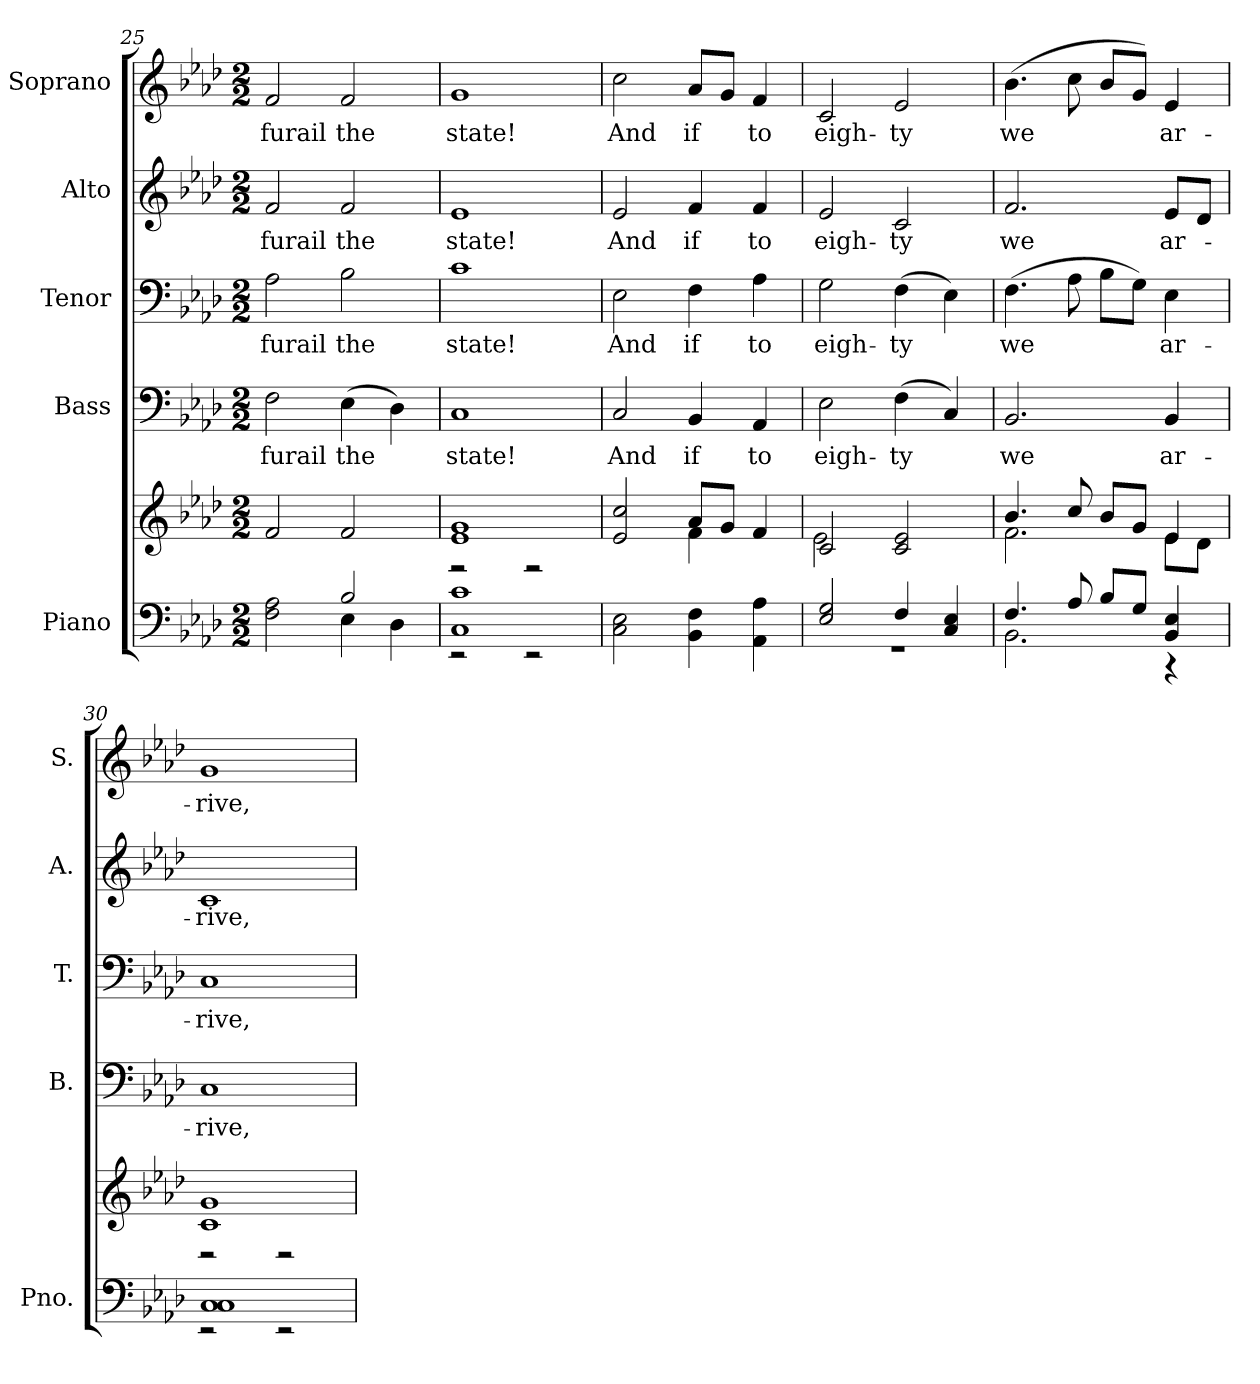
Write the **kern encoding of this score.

**kern	**kern	**kern	**text	**kern	**text	**kern	**text	**kern	**text
*part5	*part5	*part4	*part4	*part3	*part3	*part2	*part2	*part1	*part1
*staff6	*staff5	*staff4	*staff4	*staff3	*staff3	*staff2	*staff2	*staff1	*staff1
*I"Piano	*	*I"Bass	*	*I"Tenor	*	*I"Alto	*	*I"Soprano	*
*I'Pno.	*	*I'B.	*	*I'T.	*	*I'A.	*	*I'S.	*
*clefF4	*clefG2	*clefF4	*	*clefF4	*	*clefG2	*	*clefG2	*
*k[b-e-a-d-]	*k[b-e-a-d-]	*k[b-e-a-d-]	*	*k[b-e-a-d-]	*	*k[b-e-a-d-]	*	*k[b-e-a-d-]	*
*A-:	*A-:	*A-:	*	*A-:	*	*A-:	*	*A-:	*
*M2/2	*M2/2	*M2/2	*	*M2/2	*	*M2/2	*	*M2/2	*
=25	=25	=25	=25	=25	=25	=25	=25	=25	=25
*^	*	*	*	*	*	*	*	*	*
!	!	!	!	!LO:LY:b:color=#000000	!	!	!	!	!	!
!	!	!	!	!	!	!LO:LY:b:color=#000000	!	!	!	!
!	!	!	!	!	!	!	!	!LO:LY:b:color=#000000	!	!
!	!	!	!	!	!	!	!	!	!	!LO:LY:b:color=#000000
2Fi\ 2A-i	2ryy	2fi/	2Fi\	furail	2A-i\	furail	2fi/	furail	2fi/	furail
!	!	!	!	!LO:LY:b:color=#000000	!	!	!	!	!	!
!	!	!	!	!	!	!LO:LY:b:color=#000000	!	!	!	!
!	!	!	!	!	!	!	!	!LO:LY:b:color=#000000	!	!
!	!	!	!	!	!	!	!	!	!	!LO:LY:b:color=#000000
2B-i/	4E-i\	2fi/	(4E-i\	the	2B-i\	the	2fi/	the	2fi/	the
.	4D-i\	.	4D-i\)	.	.	.	.	.	.	.
=26	=26	=26	=26	=26	=26	=26	=26	=26	=26	=26
*	*	*^	*	*	*	*	*	*	*	*
!	!	!	!	!	!LO:LY:b:color=#000000	!	!	!	!	!	!
!	!	!	!	!	!	!	!LO:LY:b:color=#000000	!	!	!	!
!	!	!	!	!	!	!	!	!	!LO:LY:b:color=#000000	!	!
!	!	!	!	!	!	!	!	!	!	!	!LO:LY:b:color=#000000
1Ci 1ci	2r	1e-i 1gi	2r	1Ci	state!	1ci	state!	1e-i	state!	1gi	state!
.	2r	.	2r	.	.	.	.	.	.	.	.
*v	*v	*	*	*	*	*	*	*	*	*	*
!!LO:PB:g=z
=27	=27	=27	=27	=27	=27	=27	=27	=27	=27	=27
*^	*	*	*	*	*	*	*	*	*	*
!	!	!	!	!	!LO:LY:b:color=#000000	!	!	!	!	!	!
*v	*v	*	*	*	*	*	*	*	*	*	*
*^	*	*	*	*	*	*	*	*	*	*
!	!	!	!	!	!	!	!LO:LY:b:color=#000000	!	!	!	!
*v	*v	*	*	*	*	*	*	*	*	*	*
*^	*	*	*	*	*	*	*	*	*	*
!	!	!	!	!	!	!	!	!	!LO:LY:b:color=#000000	!	!
*v	*v	*	*	*	*	*	*	*	*	*	*
*^	*	*	*	*	*	*	*	*	*	*
!	!	!	!	!	!	!	!	!	!	!	!LO:LY:b:color=#000000
*v	*v	*	*	*	*	*	*	*	*	*	*
2Ci\ 2E-i	2e-i/ 2cci	2ryy	2Ci/	And	2E-i\	And	2e-i/	And	2cci\	And
!	!	!	!	!LO:LY:b:color=#000000	!	!	!	!	!	!
!	!	!	!	!	!	!LO:LY:b:color=#000000	!	!	!	!
!	!	!	!	!	!	!	!	!LO:LY:b:color=#000000	!	!
!	!	!	!	!	!	!	!	!	!	!LO:LY:b:color=#000000
4BB-i\ 4Fi	8a-i/L	4fi\	4BB-i/	if	4Fi\	if	4fi/	if	8a-i/L	if
.	8gi/J	.	.	.	.	.	.	.	8gi/J	.
!	!	!	!	!LO:LY:b:color=#000000	!	!	!	!	!	!
!	!	!	!	!	!	!LO:LY:b:color=#000000	!	!	!	!
!	!	!	!	!	!	!	!	!LO:LY:b:color=#000000	!	!
!	!	!	!	!	!	!	!	!	!	!LO:LY:b:color=#000000
4AA-i\ 4A-i	4fi/	4ryy	4AA-i/	to	4A-i\	to	4fi/	to	4fi/	to
=28	=28	=28	=28	=28	=28	=28	=28	=28	=28	=28
*^	*	*	*	*	*	*	*	*	*	*
!	!	!	!	!	!LO:LY:b:color=#000000	!	!	!	!	!	!
!	!	!	!	!	!	!	!LO:LY:b:color=#000000	!	!	!	!
!	!	!	!	!	!	!	!	!	!LO:LY:b:color=#000000	!	!
!	!	!	!	!	!	!	!	!	!	!	!LO:LY:b:color=#000000
2E-i/ 2Gi	1r	2ci/	2e-i\	2E-i\	eigh-	2Gi\	eigh-	2e-i/	eigh-	2ci/	eigh-
!	!	!	!	!	!LO:LY:b:color=#000000	!	!	!	!	!	!
!	!	!	!	!	!	!	!LO:LY:b:color=#000000	!	!	!	!
!	!	!	!	!	!	!	!	!	!LO:LY:b:color=#000000	!	!
!	!	!	!	!	!	!	!	!	!	!	!LO:LY:b:color=#000000
4Fi/	.	2ci/ 2e-i	2ryy	(4Fi\	-ty	(4Fi\	-ty	2ci/	-ty	2e-i/	-ty
4Ci/ 4E-i	.	.	.	4Ci/)	.	4E-i\)	.	.	.	.	.
=29	=29	=29	=29	=29	=29	=29	=29	=29	=29	=29	=29
!	!	!	!	!	!LO:LY:b:color=#000000	!	!	!	!	!	!
!	!	!	!	!	!	!	!LO:LY:b:color=#000000	!	!	!	!
!	!	!	!	!	!	!	!	!	!LO:LY:b:color=#000000	!	!
!	!	!	!	!	!	!	!	!	!	!	!LO:LY:b:color=#000000
4.Fi/	2.BB-i\	4.b-i/	2.fi\	2.BB-i/	we	(4.Fi\	we	2.fi/	we	(4.b-i\	we
8A-i/	.	8cci/	.	.	.	8A-i\	.	.	.	8cci\	.
8B-i/L	.	8b-i/L	.	.	.	8B-i\L	.	.	.	8b-i/L	.
8Gi/J	.	8gi/J	.	.	.	8Gi\J)	.	.	.	8gi/J)	.
!	!	!	!	!	!LO:LY:b:color=#000000	!	!	!	!	!	!
!	!	!	!	!	!	!	!LO:LY:b:color=#000000	!	!	!	!
!	!	!	!	!	!	!	!	!	!LO:LY:b:color=#000000	!	!
!	!	!	!	!	!	!	!	!	!	!	!LO:LY:b:color=#000000
4BB-i/ 4E-i	4r	4e-i/	8e-i\L	4BB-i/	ar-	4E-i\	ar-	8e-i/L	ar-	4e-i/	ar-
.	.	.	8d-i\J	.	.	.	.	8d-i/J	.	.	.
=30	=30	=30	=30	=30	=30	=30	=30	=30	=30	=30	=30
!	!	!	!	!	!LO:LY:b:color=#000000	!	!	!	!	!	!
!	!	!	!	!	!	!	!LO:LY:b:color=#000000	!	!	!	!
!	!	!	!	!	!	!	!	!	!LO:LY:b:color=#000000	!	!
!	!	!	!	!	!	!	!	!	!	!	!LO:LY:b:color=#000000
1Ci 1Ci	2r	1ci 1gi	2r	1Ci	-rive,	1Ci	-rive,	1ci	-rive,	1gi	-rive,
.	2r	.	2r	.	.	.	.	.	.	.	.
*v	*v	*	*	*	*	*	*	*	*	*	*
*	*v	*v	*	*	*	*	*	*	*	*
=	=	=	=	=	=	=	=	=	=
*-	*-	*-	*-	*-	*-	*-	*-	*-	*-
